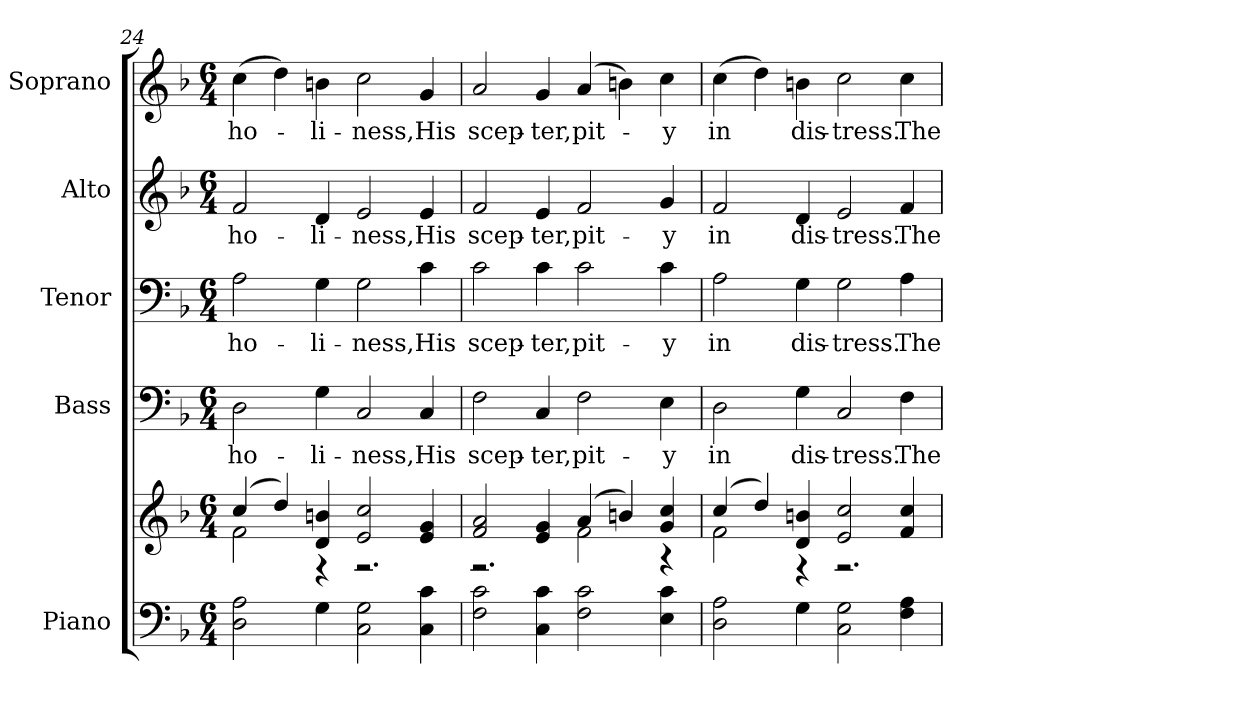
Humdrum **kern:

**kern	**kern	**kern	**text	**kern	**text	**kern	**text	**kern	**text
*part5	*part5	*part4	*part4	*part3	*part3	*part2	*part2	*part1	*part1
*staff6	*staff5	*staff4	*staff4	*staff3	*staff3	*staff2	*staff2	*staff1	*staff1
*I"Piano	*	*I"Bass	*	*I"Tenor	*	*I"Alto	*	*I"Soprano	*
*I'Pno.	*	*I'B.	*	*I'T.	*	*I'A.	*	*I'S.	*
*clefF4	*clefG2	*clefF4	*	*clefF4	*	*clefG2	*	*clefG2	*
*k[b-]	*k[b-]	*k[b-]	*	*k[b-]	*	*k[b-]	*	*k[b-]	*
*F:	*F:	*F:	*	*F:	*	*F:	*	*F:	*
*M6/4	*M6/4	*M6/4	*	*M6/4	*	*M6/4	*	*M6/4	*
=24	=24	=24	=24	=24	=24	=24	=24	=24	=24
*	*^	*	*	*	*	*	*	*	*
!	!	!	!	!LO:LY:b:color=#000000	!	!	!	!	!	!
!	!	!	!	!	!	!LO:LY:b:color=#000000	!	!	!	!
!	!	!	!	!	!	!	!	!LO:LY:b:color=#000000	!	!
!	!	!	!	!	!	!	!	!	!	!LO:LY:b:color=#000000
2Di\ 2Ai	(4cci/	2fi\	2Di\	ho-	2Ai\	ho-	2fi/	ho-	(4cci\	ho-
.	4ddi/)	.	.	.	.	.	.	.	4ddi\)	.
!	!	!	!	!LO:LY:b:color=#000000	!	!	!	!	!	!
!	!	!	!	!	!	!LO:LY:b:color=#000000	!	!	!	!
!	!	!	!	!	!	!	!	!LO:LY:b:color=#000000	!	!
!	!	!	!	!	!	!	!	!	!	!LO:LY:b:color=#000000
4Gi\	4di/ 4bni	4r	4Gi\	-li-	4Gi\	-li-	4di/	-li-	4bni\	-li-
!	!	!	!	!LO:LY:b:color=#000000	!	!	!	!	!	!
!	!	!	!	!	!	!LO:LY:b:color=#000000	!	!	!	!
!	!	!	!	!	!	!	!	!LO:LY:b:color=#000000	!	!
!	!	!	!	!	!	!	!	!	!	!LO:LY:b:color=#000000
2Ci\ 2Gi	2ei/ 2cci	2.r	2Ci/	-ness,	2Gi\	-ness,	2ei/	-ness,	2cci\	-ness,
!	!	!	!	!LO:LY:b:color=#000000	!	!	!	!	!	!
!	!	!	!	!	!	!LO:LY:b:color=#000000	!	!	!	!
!	!	!	!	!	!	!	!	!LO:LY:b:color=#000000	!	!
!	!	!	!	!	!	!	!	!	!	!LO:LY:b:color=#000000
4Ci\ 4ci	4ei/ 4gi	.	4Ci/	His	4ci\	His	4ei/	His	4gi/	His
!!LO:PB:g=z
=25	=25	=25	=25	=25	=25	=25	=25	=25	=25	=25
!	!	!	!	!LO:LY:b:color=#000000	!	!	!	!	!	!
!	!	!	!	!	!	!LO:LY:b:color=#000000	!	!	!	!
!	!	!	!	!	!	!	!	!LO:LY:b:color=#000000	!	!
!	!	!	!	!	!	!	!	!	!	!LO:LY:b:color=#000000
2Fi\ 2ci	2fi/ 2ai	2.r	2Fi\	scep-	2ci\	scep-	2fi/	scep-	2ai/	scep-
!	!	!	!	!LO:LY:b:color=#000000	!	!	!	!	!	!
!	!	!	!	!	!	!LO:LY:b:color=#000000	!	!	!	!
!	!	!	!	!	!	!	!	!LO:LY:b:color=#000000	!	!
!	!	!	!	!	!	!	!	!	!	!LO:LY:b:color=#000000
4Ci\ 4ci	4ei/ 4gi	.	4Ci/	-ter,	4ci\	-ter,	4ei/	-ter,	4gi/	-ter,
!	!	!	!	!LO:LY:b:color=#000000	!	!	!	!	!	!
!	!	!	!	!	!	!LO:LY:b:color=#000000	!	!	!	!
!	!	!	!	!	!	!	!	!LO:LY:b:color=#000000	!	!
!	!	!	!	!	!	!	!	!	!	!LO:LY:b:color=#000000
2Fi\ 2ci	(4ai/	2fi\	2Fi\	pit-	2ci\	pit-	2fi/	pit-	(4ai/	pit-
.	4bni/)	.	.	.	.	.	.	.	4bni\)	.
!	!	!	!	!LO:LY:b:color=#000000	!	!	!	!	!	!
!	!	!	!	!	!	!LO:LY:b:color=#000000	!	!	!	!
!	!	!	!	!	!	!	!	!LO:LY:b:color=#000000	!	!
!	!	!	!	!	!	!	!	!	!	!LO:LY:b:color=#000000
4Ei\ 4ci	4gi/ 4cci	4r	4Ei\	-y	4ci\	-y	4gi/	-y	4cci\	-y
=26	=26	=26	=26	=26	=26	=26	=26	=26	=26	=26
!	!	!	!	!LO:LY:b:color=#000000	!	!	!	!	!	!
!	!	!	!	!	!	!LO:LY:b:color=#000000	!	!	!	!
!	!	!	!	!	!	!	!	!LO:LY:b:color=#000000	!	!
!	!	!	!	!	!	!	!	!	!	!LO:LY:b:color=#000000
2Di\ 2Ai	(4cci/	2fi\	2Di\	in	2Ai\	in	2fi/	in	(4cci\	in
.	4ddi/)	.	.	.	.	.	.	.	4ddi\)	.
!	!	!	!	!LO:LY:b:color=#000000	!	!	!	!	!	!
!	!	!	!	!	!	!LO:LY:b:color=#000000	!	!	!	!
!	!	!	!	!	!	!	!	!LO:LY:b:color=#000000	!	!
!	!	!	!	!	!	!	!	!	!	!LO:LY:b:color=#000000
4Gi\	4di/ 4bni	4r	4Gi\	dis-	4Gi\	dis-	4di/	dis-	4bni\	dis-
!	!	!	!	!LO:LY:b:color=#000000	!	!	!	!	!	!
!	!	!	!	!	!	!LO:LY:b:color=#000000	!	!	!	!
!	!	!	!	!	!	!	!	!LO:LY:b:color=#000000	!	!
!	!	!	!	!	!	!	!	!	!	!LO:LY:b:color=#000000
2Ci\ 2Gi	2ei/ 2cci	2.r	2Ci/	-tress.	2Gi\	-tress.	2ei/	-tress.	2cci\	-tress.
!	!	!	!	!LO:LY:b:color=#000000	!	!	!	!	!	!
!	!	!	!	!	!	!LO:LY:b:color=#000000	!	!	!	!
!	!	!	!	!	!	!	!	!LO:LY:b:color=#000000	!	!
!	!	!	!	!	!	!	!	!	!	!LO:LY:b:color=#000000
4Fi\ 4Ai	4fi/ 4cci	.	4Fi\	The	4Ai\	The	4fi/	The	4cci\	The
*	*v	*v	*	*	*	*	*	*	*	*
=	=	=	=	=	=	=	=	=	=
*-	*-	*-	*-	*-	*-	*-	*-	*-	*-
